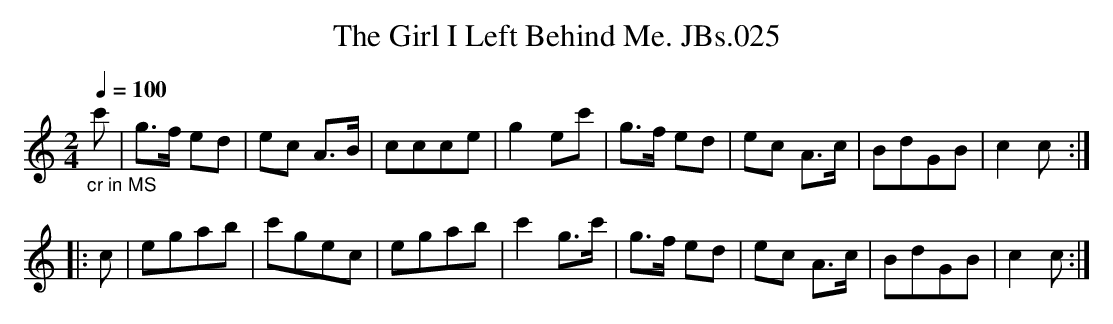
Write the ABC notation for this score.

X:1
T:Girl I Left Behind Me. JBs.025, The
M:2/4
L:1/8
Q:1/4=100
K:C
"_cr in MS"c'|g>f ed|ec A>B|ccce|g2 ec'|g>f ed|ec A>c|BdGB|c2c:|
|:c|egab|c'gec|egab|c'2g>c'|g>f ed|ec A>c|BdGB|c2c:|
